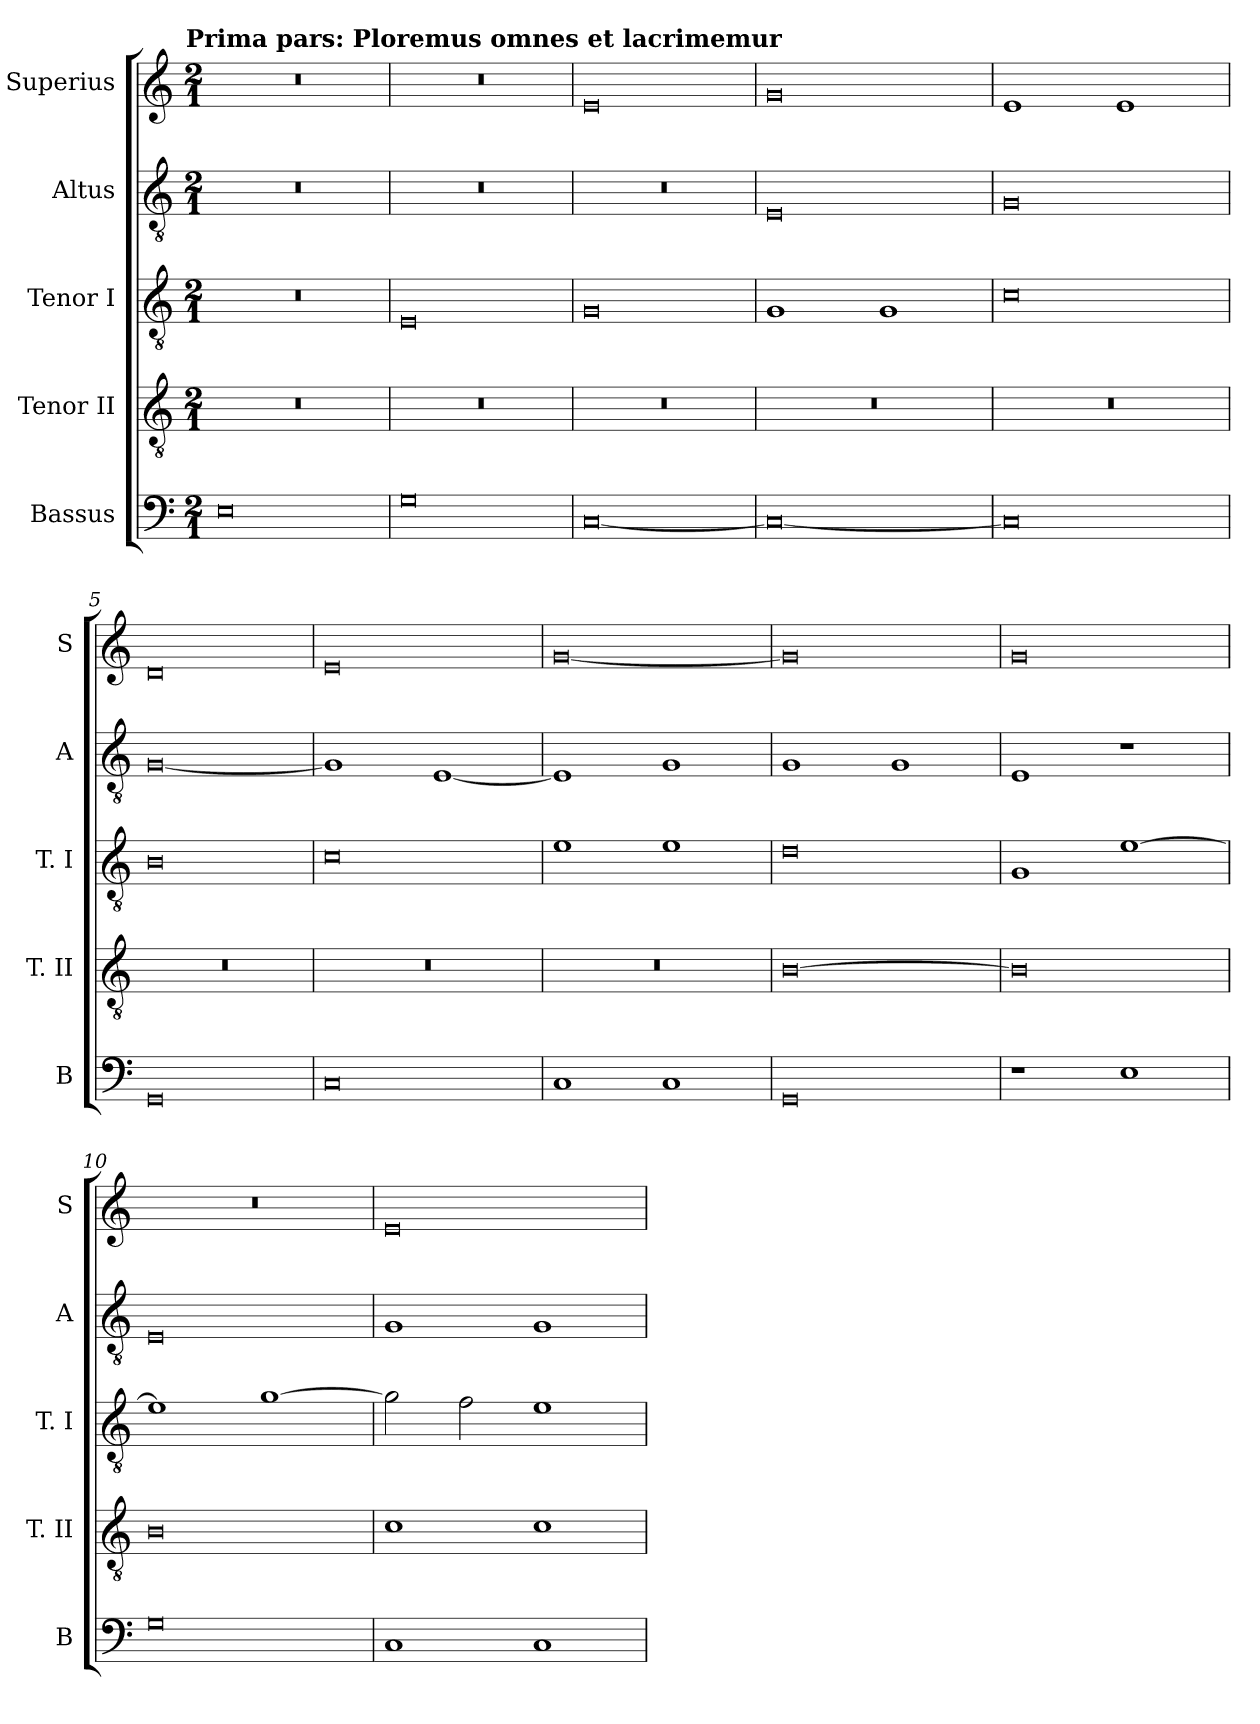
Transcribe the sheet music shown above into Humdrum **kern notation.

**kern	**kern	**kern	**kern	**kern
*part5	*part4	*part3	*part2	*part1
*staff5	*staff4	*staff3	*staff2	*staff1
*I"Bassus	*I"Tenor II	*I"Tenor I	*I"Altus	*I"Superius
*I'B	*I'T. II	*I'T. I	*I'A	*I'S
*clefF4	*clefGv2	*clefGv2	*clefGv2	*clefG2
*k[]	*k[]	*k[]	*k[]	*k[]
*C:	*C:	*C:	*C:	*C:
!!LO:TX:omd:t=Prima pars&colon; Ploremus omnes et lacrimemur
*M2/1	*M2/1	*M2/1	*M2/1	*M2/1
=	=	=	=	=
0E	0r	0r	0r	0r
=1	=1	=1	=1	=1
0G	0r	0E	0r	0r
=2	=2	=2	=2	=2
[0C	0r	0G	0r	0e
=3	=3	=3	=3	=3
0C_	0r	1G	0E	0g
.	.	1G	.	.
=4	=4	=4	=4	=4
0C]	0r	0c	0G	1e
.	.	.	.	1e
=5	=5	=5	=5	=5
0GG	0r	0B	[0G	0d
=6	=6	=6	=6	=6
0C	0r	0c	1G]	0e
.	.	.	[1E	.
=7	=7	=7	=7	=7
1C	0r	1e	1E]	[0g
1C	.	1e	1G	.
=8	=8	=8	=8	=8
0GG	[0B	0d	1G	0g]
.	.	.	1G	.
=9	=9	=9	=9	=9
1r	0B]	1G	1E	0g
1E	.	[1e	1r	.
=10	=10	=10	=10	=10
0G	0B	1e]	0E	0r
.	.	[1g	.	.
=11	=11	=11	=11	=11
1C	1c	2g]	1G	0e
.	.	2f	.	.
1C	1c	1e	1G	.
=	=	=	=	=
*-	*-	*-	*-	*-
